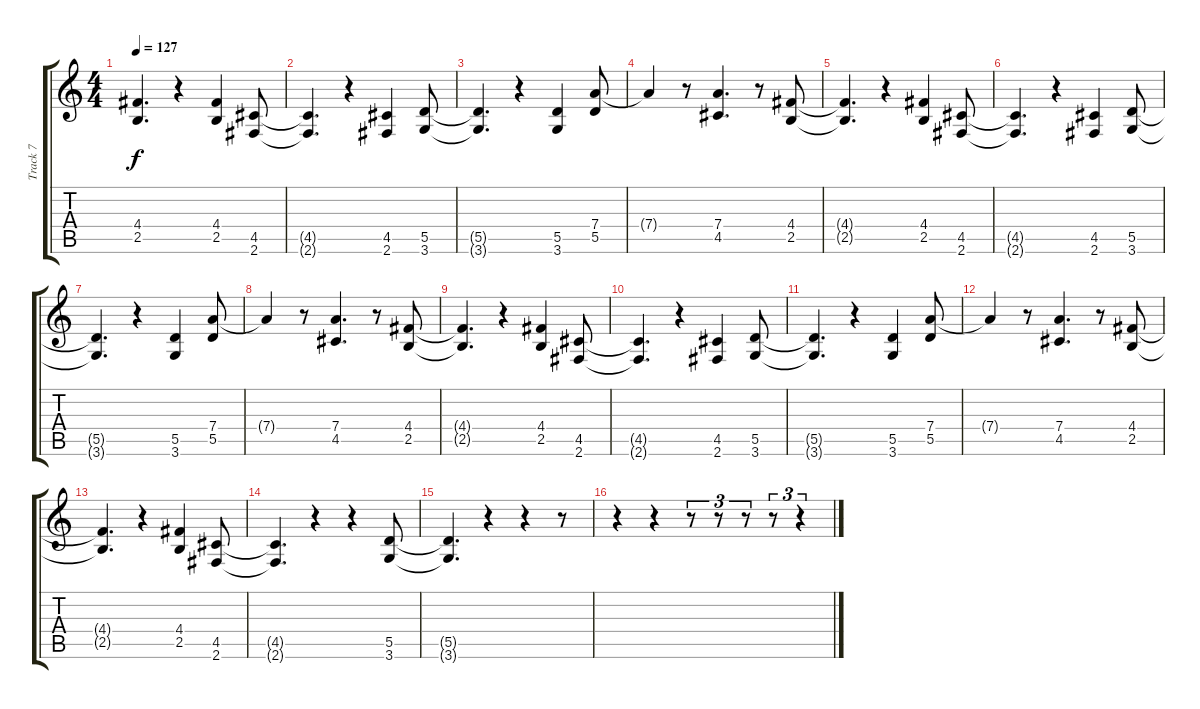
\track ("Track 7" "Track 7") {instrument overdrivenguitar}
\staff {score tabs}
\tuning (E4 B3 G3 D3 A2 E2) {hide}
\ts (4 4)
\tempo 127
\clef g2
\ks c
(4.4{t} 2.5{t}).4{d dy f} r.4 (4.4 2.5).4 (4.5 2.6).8 |
(4.5{t} 2.6{t}).4{d} r.4 (4.5 2.6).4 (5.5 3.6).8 |
(5.5{t} 3.6{t}).4{d} r.4 (5.5 3.6).4 (7.4 5.5).8 |
7.4{t}.4 r.8 (7.4 4.5).4{d} r.8 (4.4 2.5).8 |
(4.4{t} 2.5{t}).4{d} r.4 (4.4 2.5).4 (4.5 2.6).8 |
(4.5{t} 2.6{t}).4{d} r.4 (4.5 2.6).4 (5.5 3.6).8 |
(5.5{t} 3.6{t}).4{d} r.4 (5.5 3.6).4 (7.4 5.5).8 |
7.4{t}.4 r.8 (7.4 4.5).4{d} r.8 (4.4 2.5).8 |
(4.4{t} 2.5{t}).4{d} r.4 (4.4 2.5).4 (4.5 2.6).8 |
(4.5{t} 2.6{t}).4{d} r.4 (4.5 2.6).4 (5.5 3.6).8 |
(5.5{t} 3.6{t}).4{d} r.4 (5.5 3.6).4 (7.4 5.5).8 |
7.4{t}.4 r.8 (7.4 4.5).4{d} r.8 (4.4 2.5).8 |
(4.4{t} 2.5{t}).4{d} r.4 (4.4 2.5).4 (4.5 2.6).8 |
(4.5{t} 2.6{t}).4{d} r.4 r.4 (5.5 3.6).8 |
(5.5{t} 3.6{t}).4{d} r.4 r.4 r.8 |
r.4 r.4 r.8{tu (3 2)} r.8{tu (3 2)} r.8{tu (3 2)} r.8{tu (3 2)} r.4{tu (3 2)}
